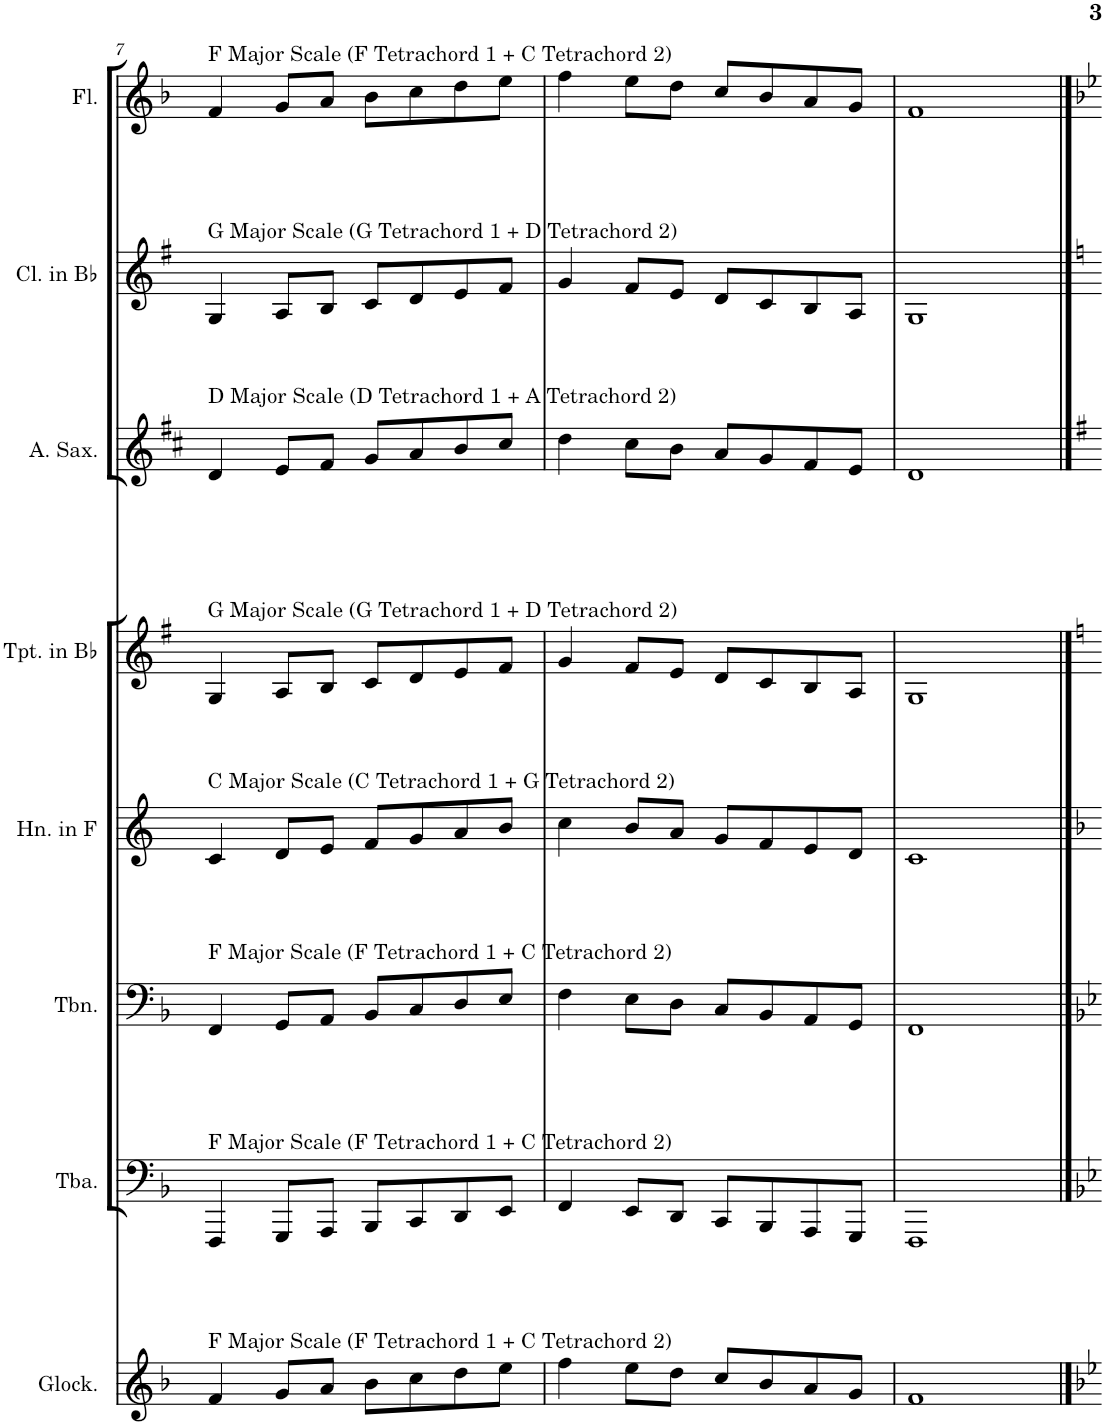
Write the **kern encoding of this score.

**kern	**kern	**kern	**kern	**kern	**kern	**kern	**kern
*part8	*part7	*part6	*part5	*part4	*part3	*part2	*part1
*staff8	*staff7	*staff6	*staff5	*staff4	*staff3	*staff2	*staff1
*I"Glockenspiel	*I"Tuba	*I"Trombone	*I"Horn in F	*I"Trumpet in Bb	*I"Alto Saxophone	*I"Clarinet in Bb	*I"Flute
*I'Glock.	*I'Tba.	*I'Tbn.	*I'Hn. in F	*I'Tpt. in Bb	*I'A. Sax.	*I'Cl. in Bb	*I'Fl.
!!LO:PB:g=z
*clefG2	*clefF4	*clefF4	*clefG2	*clefG2	*clefG2	*clefG2	*clefG2
*Trd-14c-24	*	*	*Trd4c7	*Trd1c2	*Trd5c9	*Trd1c2	*
*k[b-]	*k[b-]	*k[b-]	*k[]	*k[f#]	*k[f#c#]	*k[f#]	*k[b-]
*M4/4	*M4/4	*M4/4	*M4/4	*M4/4	*M4/4	*M4/4	*M4/4
=7	=7	=7	=7	=7	=7	=7	=7
!	!	!	!	!	!	!	!LO:TX:a:t=F Major Scale (F Tetrachord 1 + C Tetrachord 2)
!	!	!	!	!	!	!LO:TX:a:t=G Major Scale (G Tetrachord 1 + D Tetrachord 2)	!
!	!	!	!	!	!LO:TX:a:t=D Major Scale (D Tetrachord 1 + A Tetrachord 2)	!	!
!	!	!	!	!LO:TX:a:t=G Major Scale (G Tetrachord 1 + D Tetrachord 2)	!	!	!
!	!	!	!LO:TX:a:t=C Major Scale (C Tetrachord 1 + G Tetrachord 2)	!	!	!	!
!	!	!LO:TX:a:t=F Major Scale (F Tetrachord 1 + C Tetrachord 2)	!	!	!	!	!
!	!LO:TX:a:t=F Major Scale (F Tetrachord 1 + C Tetrachord 2)	!	!	!	!	!	!
!LO:TX:a:t=F Major Scale (F Tetrachord 1 + C Tetrachord 2)	!	!	!	!	!	!	!
4f/	4FFF/	4FF/	4c/	4G/	4d/	4G/	4f/
8g/L	8GGG/L	8GG/L	8d/L	8A/L	8e/L	8A/L	8g/L
8a/J	8AAA/J	8AA/J	8e/J	8B/J	8f#/J	8B/J	8a/J
8b-\L	8BBB-/L	8BB-/L	8f/L	8c/L	8g/L	8c/L	8b-\L
8cc\	8CC/	8C/	8g/	8d/	8a/	8d/	8cc\
8dd\	8DD/	8D/	8a/	8e/	8b/	8e/	8dd\
8ee\J	8EE/J	8E/J	8b/J	8f#/J	8cc#/J	8f#/J	8ee\J
=8	=8	=8	=8	=8	=8	=8	=8
4ff\	4FF/	4F\	4cc\	4g/	4dd\	4g/	4ff\
8ee\L	8EE/L	8E\L	8b/L	8f#/L	8cc#\L	8f#/L	8ee\L
8dd\J	8DD/J	8D\J	8a/J	8e/J	8b\J	8e/J	8dd\J
8cc/L	8CC/L	8C/L	8g/L	8d/L	8a/L	8d/L	8cc/L
8b-/	8BBB-/	8BB-/	8f/	8c/	8g/	8c/	8b-/
8a/	8AAA/	8AA/	8e/	8B/	8f#/	8B/	8a/
8g/J	8GGG/J	8GG/J	8d/J	8A/J	8e/J	8A/J	8g/J
=9	=9	=9	=9	=9	=9	=9	=9
1f	1FFF	1FF	1c	1G	1d	1G	1f
==	==	==	==	==	==	==	==
*-	*-	*-	*-	*-	*-	*-	*-
